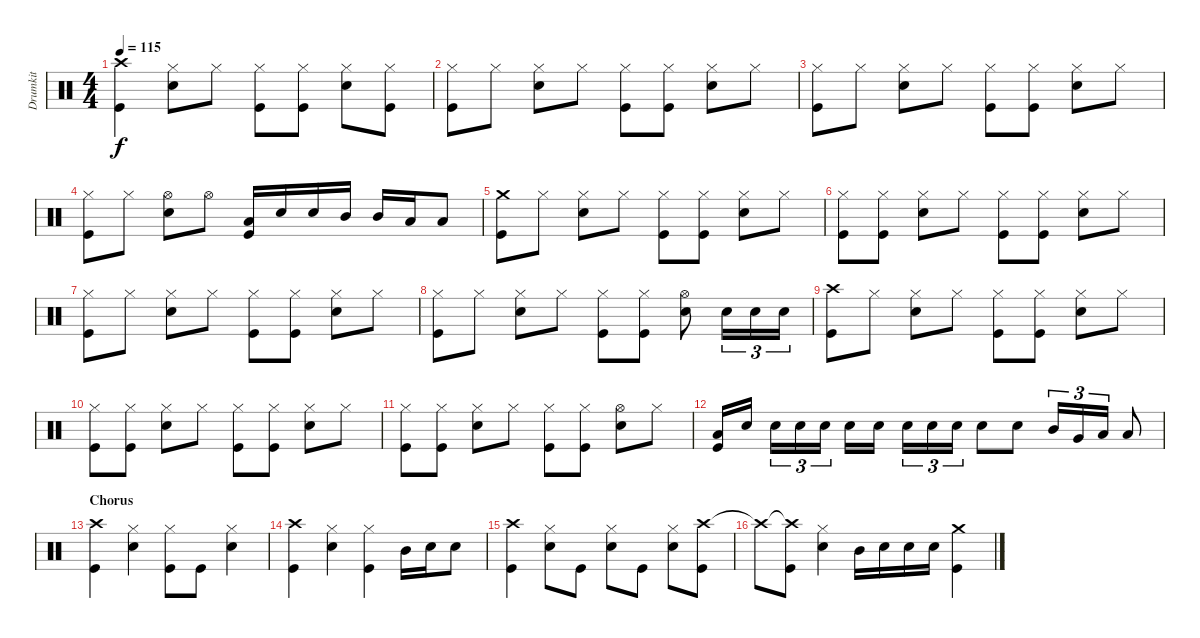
\track ("Drumkit" "Drumkit") {instrument percussion}
\staff {score}
\articulation defaults
\ts (4 4)
\tempo 115
\clef neutral
\ks c
("Crash high (hit)" "Kick (hit)").4{dy f} ("Hi-Hat (closed)" "Snare (hit) 2").8 "Hi-Hat (closed)".8 ("Hi-Hat (closed)" "Kick (hit)").8 ("Hi-Hat (closed)" "Kick (hit)").8 ("Hi-Hat (closed)" "Snare (hit) 2").8 ("Hi-Hat (closed)" "Kick (hit)").8 |
("Hi-Hat (closed)" "Kick (hit)").8 "Hi-Hat (closed)".8 ("Hi-Hat (closed)" "Snare (hit) 2").8 "Hi-Hat (closed)".8 ("Hi-Hat (closed)" "Kick (hit)").8 ("Hi-Hat (closed)" "Kick (hit)").8 ("Hi-Hat (closed)" "Snare (hit) 2").8 "Hi-Hat (closed)".8 |
("Hi-Hat (closed)" "Kick (hit)").8 "Hi-Hat (closed)".8 ("Hi-Hat (closed)" "Snare (hit) 2").8 "Hi-Hat (closed)".8 ("Hi-Hat (closed)" "Kick (hit)").8 ("Hi-Hat (closed)" "Kick (hit)").8 ("Hi-Hat (closed)" "Snare (hit) 2").8 "Hi-Hat (closed)".8 |
("Hi-Hat (closed)" "Kick (hit)").8 "Hi-Hat (closed)".8 ("Hi-Hat (open)" "Snare (hit) 2").8 "Hi-Hat (open)".8 ("Low Tom (hit)" "Kick (hit)").16 "Snare (hit) 2".16 "Snare (hit) 2".16 "Mid Tom (hit)".16 "Mid Tom (hit)".16 "Low Tom (hit)".16 "Low Tom (hit)".8 |
("Crash medium (hit)" "Kick (hit)").8 "Hi-Hat (closed)".8 ("Hi-Hat (closed)" "Snare (hit) 2").8 "Hi-Hat (closed)".8 ("Hi-Hat (closed)" "Kick (hit)").8 ("Hi-Hat (closed)" "Kick (hit)").8 ("Hi-Hat (closed)" "Snare (hit) 2").8 "Hi-Hat (closed)".8 |
("Hi-Hat (closed)" "Kick (hit)").8 ("Hi-Hat (closed)" "Kick (hit)").8 ("Hi-Hat (closed)" "Snare (hit) 2").8 "Hi-Hat (closed)".8 ("Hi-Hat (closed)" "Kick (hit)").8 ("Hi-Hat (closed)" "Kick (hit)").8 ("Hi-Hat (closed)" "Snare (hit) 2").8 "Hi-Hat (closed)".8 |
("Hi-Hat (closed)" "Kick (hit)").8 "Hi-Hat (closed)".8 ("Hi-Hat (closed)" "Snare (hit) 2").8 "Hi-Hat (closed)".8 ("Hi-Hat (closed)" "Kick (hit)").8 ("Hi-Hat (closed)" "Kick (hit)").8 ("Hi-Hat (closed)" "Snare (hit) 2").8 "Hi-Hat (closed)".8 |
("Hi-Hat (closed)" "Kick (hit)").8 "Hi-Hat (closed)".8 ("Hi-Hat (closed)" "Snare (hit) 2").8 "Hi-Hat (closed)".8 ("Hi-Hat (closed)" "Kick (hit)").8 ("Hi-Hat (closed)" "Kick (hit)").8 ("Hi-Hat (open)" "Snare (hit) 2").8 "Snare (hit) 2".16{tu (3 2)} "Snare (hit) 2".16{tu (3 2)} "Snare (hit) 2".16{tu (3 2)} |
("Crash high (hit)" "Kick (hit)").8 "Hi-Hat (closed)".8 ("Hi-Hat (closed)" "Snare (hit) 2").8 "Hi-Hat (closed)".8 ("Hi-Hat (closed)" "Kick (hit)").8 ("Hi-Hat (closed)" "Kick (hit)").8 ("Hi-Hat (closed)" "Snare (hit) 2").8 "Hi-Hat (closed)".8 |
("Hi-Hat (closed)" "Kick (hit)").8 ("Hi-Hat (closed)" "Kick (hit)").8 ("Hi-Hat (closed)" "Snare (hit) 2").8 "Hi-Hat (closed)".8 ("Hi-Hat (closed)" "Kick (hit)").8 ("Hi-Hat (closed)" "Kick (hit)").8 ("Hi-Hat (closed)" "Snare (hit) 2").8 "Hi-Hat (closed)".8 |
("Hi-Hat (closed)" "Kick (hit)").8 ("Hi-Hat (closed)" "Kick (hit)").8 ("Hi-Hat (closed)" "Snare (hit) 2").8 "Hi-Hat (closed)".8 ("Hi-Hat (closed)" "Kick (hit)").8 ("Hi-Hat (closed)" "Kick (hit)").8 ("Hi-Hat (open)" "Snare (hit) 2").8 "Hi-Hat (closed)".8 |
("Low Tom (hit)" "Kick (hit)").16 "Snare (hit) 2".16 "Snare (hit) 2".16{tu (3 2)} "Snare (hit) 2".16{tu (3 2)} "Snare (hit) 2".16{tu (3 2)} "Snare (hit) 2".16 "Snare (hit) 2".16 "Snare (hit) 2".16{tu (3 2)} "Snare (hit) 2".16{tu (3 2)} "Snare (hit) 2".16{tu (3 2)} "Snare (hit) 2".8 "Snare (hit) 2".8 "Mid Tom (hit)".16{tu (3 2)} "Very Low Tom (hit)".16{tu (3 2)} "Low Tom (hit)".16{tu (3 2)} "Low Tom (hit)".8 |
\section ("" "Chorus")
("Crash high (hit)" "Kick (hit)").4 ("Hi-Hat (closed)" "Snare (hit) 2").4 ("Hi-Hat (closed)" "Kick (hit)").8 "Kick (hit)".8 ("Hi-Hat (closed)" "Snare (hit) 2").4 |
("Crash high (hit)" "Kick (hit)").4 ("Hi-Hat (closed)" "Snare (hit) 2").4 ("Hi-Hat (closed)" "Kick (hit)").4 "Mid Tom (hit)".16 "Snare (hit) 2".16 "Snare (hit) 2".8 |
("Crash high (hit)" "Kick (hit)").4 ("Hi-Hat (closed)" "Snare (hit) 2").8 "Kick (hit)".8 ("Hi-Hat (closed)" "Snare (hit) 2").8 "Kick (hit)".8 ("Hi-Hat (closed)" "Snare (hit) 2").8 ("Crash high (hit)" "Kick (hit)").8 |
"Crash high (hit)"{t}.8 ("Crash high (hit)"{t} "Kick (hit)").8 ("Hi-Hat (closed)" "Snare (hit) 2").4 "Mid Tom (hit)".16 "Snare (hit) 2".16 "Snare (hit) 2".16 "Snare (hit) 2".16 ("Crash medium (hit)" "Kick (hit)").4
